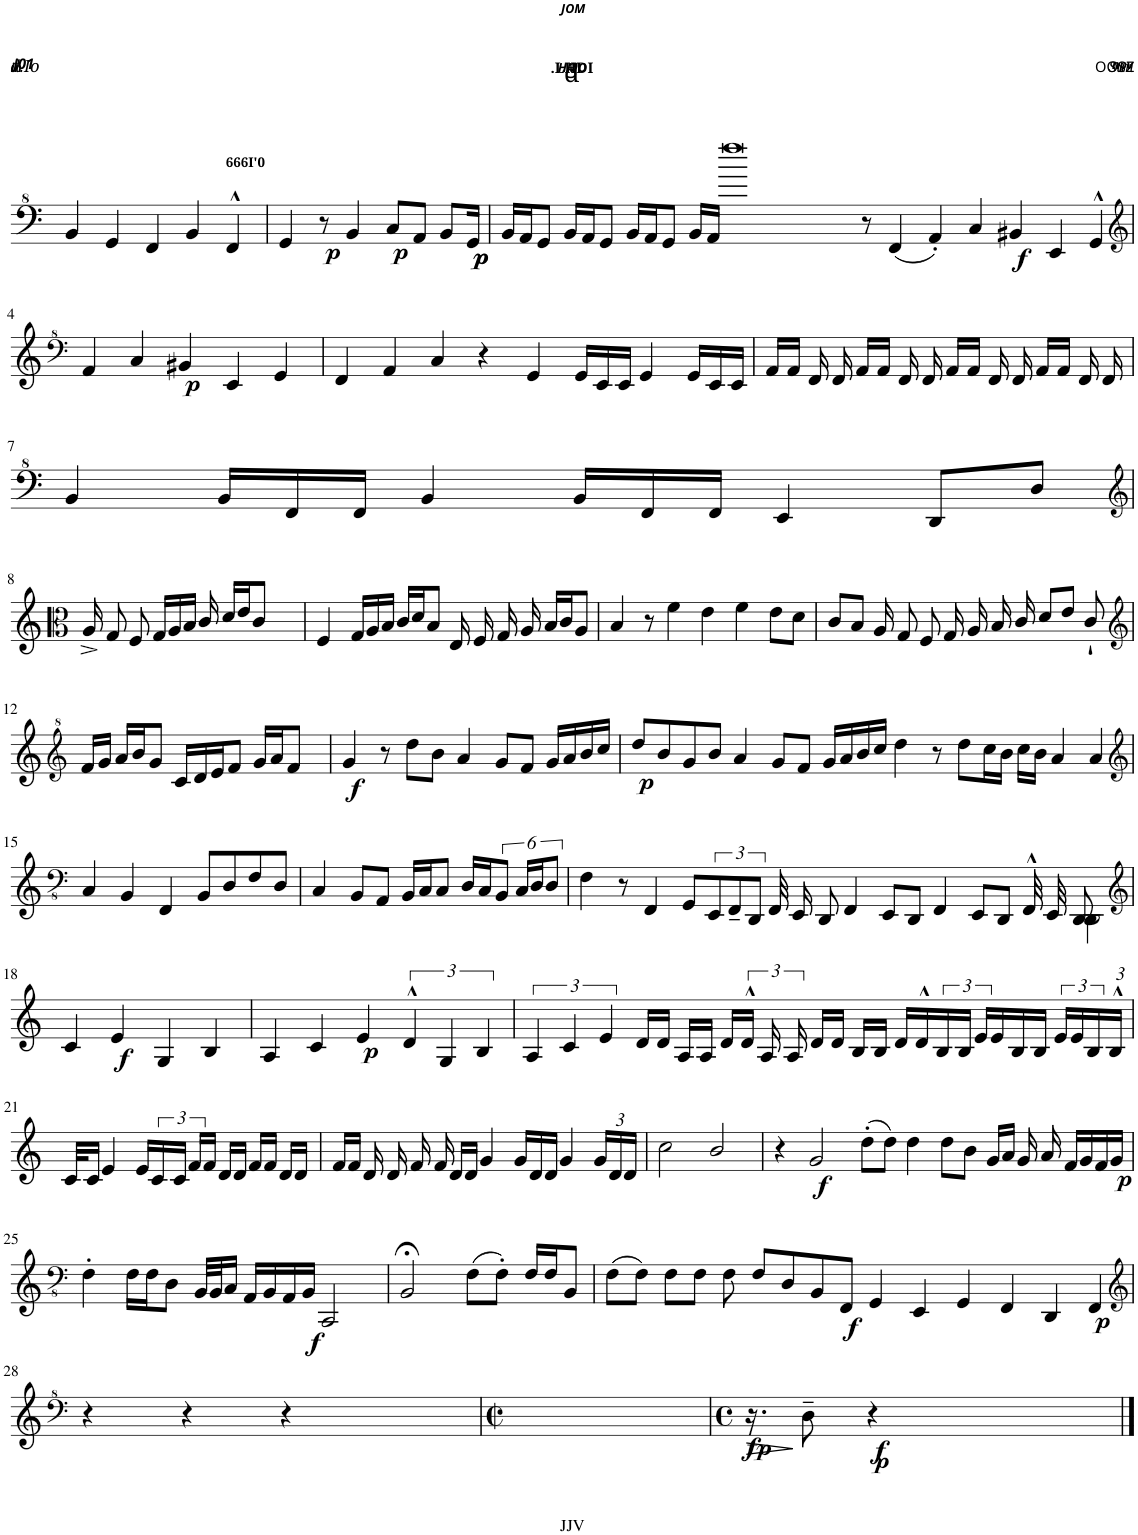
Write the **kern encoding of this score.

**kern	**dynam
*part1	*part1
*staff1	*staff1
*clefF^4	*
*k[]	*
=1	=1
4B/	.
4G/	.
4F/	.
4B/	.
!LO:TX:a:B:t=666I'0	!
4F^^/	.
=2	=2
4G/	.
!	!LO:DY:b
8r	p
4B/	.
!	!LO:DY:b
8c/L	p
8A/J	.
8B/L	.
!	!LO:DY:b
!	!LO:DY:n=1:b
16G/Jk	p p
=3	=3
16B/LL	.
16A/J	.
8G/J	.
16B/LL	.
16A/J	.
8G/J	.
16B/LL	.
16A/J	.
8G/J	.
16B/LL	.
16A/JJ	.
[8fff	.
1...ryy	.
8r	.
(4F/	.
4A'/)	.
4c/	.
!	!LO:DY:b
4B#X/	f
4E/	.
4G^^/	.
!!LO:LB:g=z
=4	=4
*clefF^4	*
*^	*
4A/	2ryy	.
1fff_	.	.
!	!	!LO:DY:b
.	1..ryy	p
4c/	.	.
4B#X/	.	.
4E/	.	.
4G/	.	.
*v	*v	*
=5	=5
4F/	.
2..fff]	.
4A/	.
4c/	.
4r	.
4G/	.
16G/LL	.
16E/	.
16E/JJ	.
4G/	.
16G/LL	.
16E/	.
16E/JJ	.
=6	=6
16A/LL	.
16A/JJ	.
16F/	.
16F/	.
16A/LL	.
16A/JJ	.
16F/	.
16F/	.
16A/LL	.
16A/JJ	.
16F/	.
16F/	.
16A/LL	.
16A/JJ	.
16F/	.
16F/	.
!!LO:LB:g=z
=7	=7
4B/	.
16B/LL	.
16F/	.
16F/JJ	.
4B/	.
16B/LL	.
16F/	.
16F/JJ	.
[8E/	.
8ryy	.
8D/L	.
8d/J	.
!!LO:LB:g=z
=8	=8
*clefC3	*
16A^/	.
8E/]	.
8G/	.
8F/	.
16G/LL	.
16A/	.
16B/JJ	.
16c/	.
16d/LL	.
16e/J	.
8c/J	.
8.ryy	.
=9	=9
4F/	.
16G/LL	.
16A/	.
16B/JJ	.
16c/LL	.
16d/J	.
8B/J	.
16E/	.
16F/	.
16G/	.
16A/	.
16B/LL	.
16c/J	.
8A/J	.
=10	=10
4B/	.
8r	.
4f\	.
4e\	.
[8f\	.
8ryy	.
8e\L	.
8d\J	.
=11	=11
8c/L	.
8f\]	.
8B/J	.
16A/	.
8G/	.
8F/	.
16G/	.
16A/	.
16B/	.
16c/	.
8d/L	.
[16e/J	.
8c`/	.
!!LO:LB:g=z
=12	=12
*clefG^2	*
16ff/LL	.
16e/J]	.
16gg/JJ	.
16aa/LL	.
16bb/J	.
8gg/J	.
16cc/LL	.
16dd/	.
16ee/J	.
8ff/J	.
16gg/LL	.
16aa/J	.
8ff/J	.
16ryy	.
=13	=13
!	!LO:DY:b
4gg/	f
8r	.
8ddd\L	.
8bb\J	.
4aa/	.
8gg/L	.
8ff/J	.
16gg/LL	.
16aa/	.
16bb/	.
16ccc/JJ	.
=14	=14
!	!LO:DY:b
8ddd/L	p
8bb/	.
8gg/	.
8bb/J	.
4aa/	.
8gg/L	.
8ff/J	.
16gg/LL	.
16aa/	.
16bb/	.
16ccc/JJ	.
4ddd\	.
8r	.
8ddd\L	.
16ccc\L	.
16bb\JJ	.
16ccc\LL	.
16bb\JJ	.
4aa/	.
4aa/	.
!!LO:LB:g=z
=15	=15
*clefFv4	*
4CC/	.
4BBB/	.
4FFF/	.
8BBB/L	.
8DD/	.
8FF/	.
8DD/J	.
=16	=16
4CC/	.
8BBB/L	.
8AAA/J	.
16BBB/LL	.
16CC/J	.
8CC/J	.
16DD/LL	.
16CC/J	.
12BBB/J	.
24CC/LL	.
24DD/J	.
12DD/J	.
=17	=17
*^	*
4FF\	32ryy	.
*v	*v	*
8r	.
4FFF/	.
8GGG/L	.
12EEE/	.
12FFF~/	.
12DDD/J	.
32FFF/	.
16EEE/	.
8DDD/	.
4FFF/	.
8EEE/L	.
8DDD/J	.
4FFF/	.
8EEE/L	.
8DDD/J	.
32FFF^^/	.
32EEE/	.
*^	*
8DDD/ 8DDD/	2DDD\	.
4.ryy	.	.
*v	*v	*
!!LO:LB:g=z
=18	=18
*clefG2	*
4c/	.
!	!LO:DY:b
4e/	f
4G/	.
4B/	.
=19	=19
4A/	.
4c/	.
!	!LO:DY:b
4e/	p
6d^^/	.
[12G/	.
12ryy	.
6B/	.
=20	=20
6A/	.
12G/]	.
6c/	.
6e/	.
16d/LL	.
16d/JJ	.
16A/LL	.
16A/JJ	.
16d/LL	.
24d^^/JJ	.
24A/	.
24A/	.
16d/LL	.
16d/JJ	.
16B/LL	.
16B/JJ	.
16d/LL	.
16d^^/	.
24B/	.
24B/JJ	.
24e/LL	.
16e/	.
16B/	.
16B/JJ	.
24e/LL	.
24e/	.
24B/	.
24B^^/JJ	.
!LO:N:vis=256.	!
192ryy	.
!!LO:LB:g=z
=21	=21
32c/KLL	.
16c/JJ	.
4e/	.
16e/LL	.
24c/	.
24c/JJ	.
24f/LL	.
16f/JJ	.
16d/LL	.
16d/JJ	.
16f/LL	.
16f/JJ	.
16d/LL	.
16d/JJ	.
32ryy	.
=22	=22
16f/LL	.
16f/JJ	.
16d/	.
16d/	.
16f/	.
16f/	.
16d/LL	.
16d/JJ	.
4g/	.
16g/LL	.
16d/	.
16d/JJ	.
[16g/	.
8.ryy	.
*Xbrackettup	*
24g/LL	.
24d/	.
24d/JJ	.
=23	=23
2cc\	.
8.g/]	.
2b/	.
=24	=24
4r	.
!	!LO:DY:b
2g/	f
(8dd'\L	.
8dd\J)	.
4dd\	.
8dd\L	.
8b\J	.
16g/LL	.
16a/JJ	.
16g/	.
16a/	.
16f/LL	.
16g/	.
16f/	.
!	!LO:DY:b
16g/JJ	p
!!LO:LB:g=z
=25	=25
*clefFv4	*
4FF'\	.
16FF\LL	.
16FF\J	.
8DD\J	.
32BBB/LLL	.
32BBB/J	.
16CC/JJ	.
16AAA/LL	.
16BBB/	.
16AAA/	.
!	!LO:DY:b
16BBB/JJ	f
[8CCC/	.
=26	=26
2BBB;</	.
4.CCC/]	.
(8FF\L	.
8FF'\J)	.
16FF/LL	.
16FF/J	.
8BBB/J	.
=27	=27
(8FF\L	.
8FF\J)	.
8FF\L	.
8FF\J	.
8FF\	.
8FF/L	.
8DD/	.
8BBB/	.
!	!LO:DY:b
8FFF/J	f
4GGG/	.
4EEE/	.
4GGG/	.
4FFF/	.
4DDD/	.
!	!LO:DY:b
4FFF/	p
!!LO:LB:g=z
=28	=28
*clefF^4	*
4r	.
4r	.
4r	.
4ryy	.
=29	=29
*M2/2	*
*met(c|)	*
1ryy	.
=30	=30
*M4/4	*
*met(c)	*
!	!LO:HP:b
!	!LO:DY:n=1:b
16.r	> fp
8d~\	]
!	!LO:DY:n=2:b
!	!LO:DY:n=3:b
4r	f p
2ryy	.
32ryy	.
==	==
*-	*-
